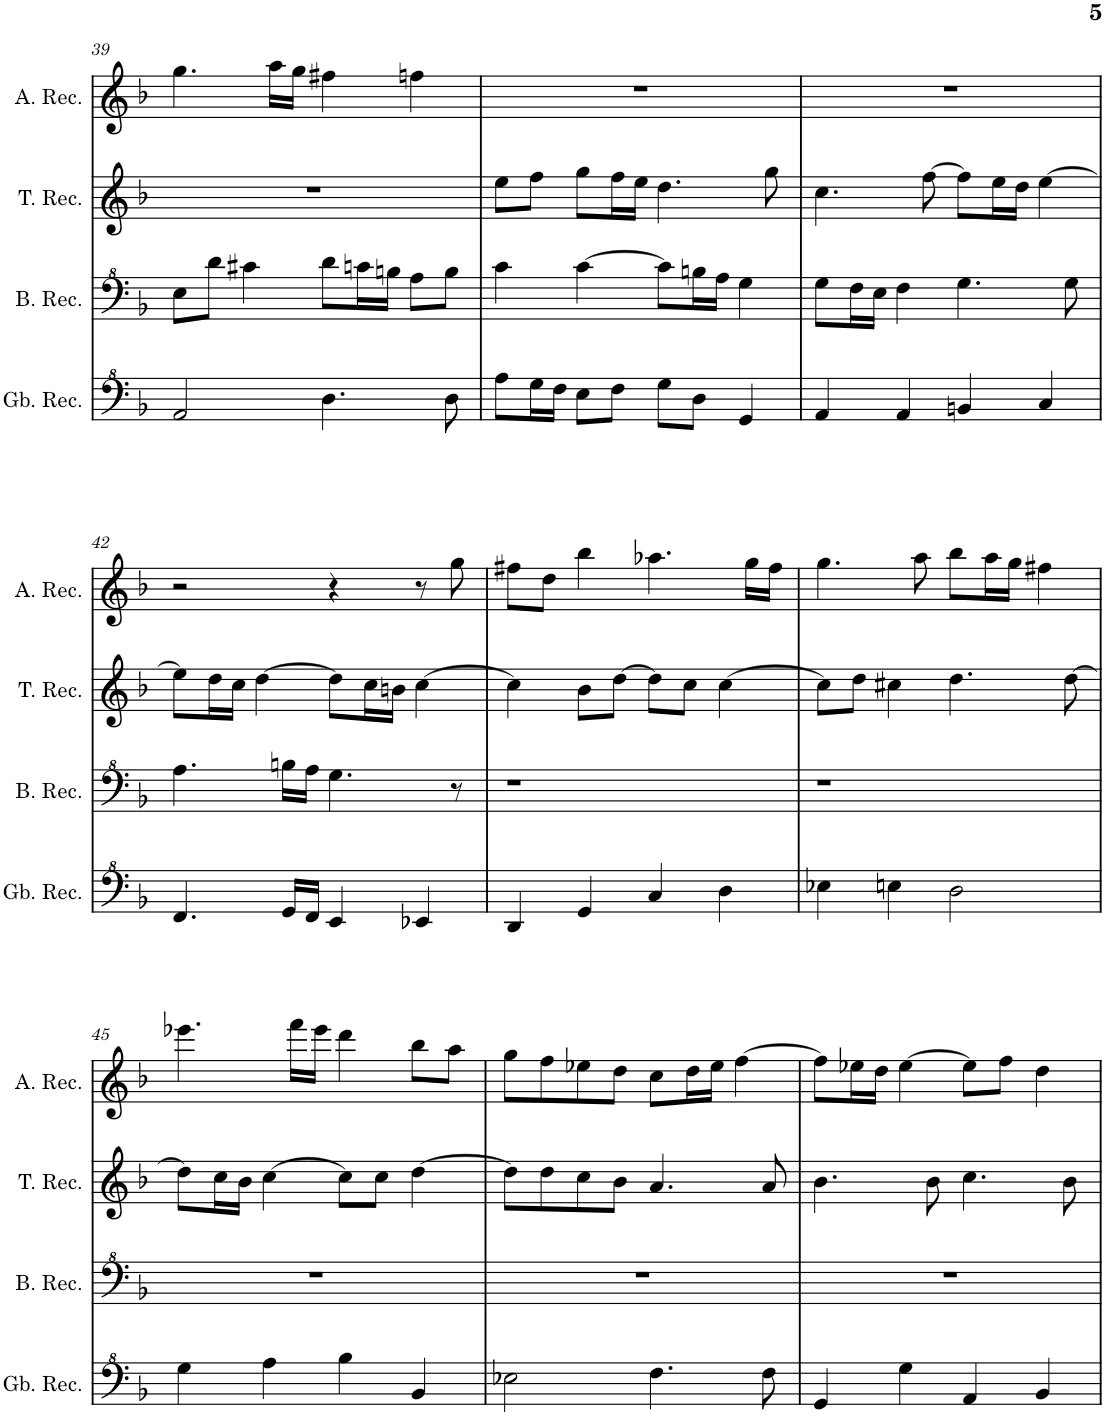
**kern	**kern	**kern	**kern
*part4	*part3	*part2	*part1
*staff4	*staff3	*staff2	*staff1
*I"Greatbass	*I"Bass	*I"Tenor	*I"Alto
!!LO:PB:g=z
*clefF^4	*clefF^4	*clefG2	*clefG2
*k[b-]	*k[b-]	*k[b-]	*k[b-]
*M4/4	*M4/4	*M4/4	*M4/4
=39	=39	=39	=39
2A/	8e\L	1r	4.gg\
.	8dd\J	.	.
.	4cc#X\	.	.
.	.	.	16aa\LL
.	.	.	16gg\JJ
4.d\	8dd\L	.	4ff#X\
.	16ccn\L	.	.
.	16bn\JJ	.	.
.	8a\L	.	4ffn\
8d\	8b\J	.	.
=40	=40	=40	=40
8a\L	4cc\	8ee\L	1r
16g\L	.	8ff\J	.
16f\JJ	.	.	.
8e\L	[4cc\	8gg\L	.
8f\J	.	16ff\L	.
.	.	16ee\JJ	.
8g\L	8cc\L]	4.dd\	.
8d\J	16bn\L	.	.
.	16a\JJ	.	.
4G/	4g\	.	.
.	.	8gg\	.
=41	=41	=41	=41
4A/	8g\L	4.cc\	1r
.	16f\L	.	.
.	16e\JJ	.	.
4A/	4f\	.	.
.	.	[8ff\	.
4Bn/	4.g\	8ff\L]	.
.	.	16ee\L	.
.	.	16dd\JJ	.
4c/	.	[4ee\	.
.	8g\	.	.
!!LO:LB:g=z
=42	=42	=42	=42
4.F/	4.a\	8ee\L]	2r
.	.	16dd\L	.
.	.	16cc\JJ	.
.	.	[4dd\	.
16G/LL	16bn\LL	.	.
16F/JJ	16a\JJ	.	.
4E/	4.g\	8dd\L]	4r
.	.	16cc\L	.
.	.	16bn\JJ	.
4E-X/	.	[4cc\	8r
.	8r	.	8gg\
=43	=43	=43	=43
4D/	1r	4cc\]	8ff#X\L
.	.	.	8dd\J
4G/	.	8b-\L	4bb-\
.	.	[8dd\J	.
4c/	.	8dd\L]	4.aa-X\
.	.	8cc\J	.
4d\	.	[4cc\	.
.	.	.	16gg\LL
.	.	.	16ff#\JJ
=44	=44	=44	=44
4e-X\	1r	8cc\L]	4.gg\
.	.	8dd\J	.
4en\	.	4cc#X\	.
.	.	.	8aa\
2d\	.	4.dd\	8bb-\L
.	.	.	16aa\L
.	.	.	16gg\JJ
.	.	.	4ff#X\
.	.	[8dd\	.
!!LO:LB:g=z
=45	=45	=45	=45
4g\	1r	8dd\L]	4.eee-X\
.	.	16cc\L	.
.	.	16b-\JJ	.
4a\	.	[4cc\	.
.	.	.	16fff\LL
.	.	.	16eee-\JJ
4b-\	.	8cc\L]	4ddd\
.	.	8cc\J	.
4B-/	.	[4dd\	8bb-\L
.	.	.	8aa\J
=46	=46	=46	=46
2e-X\	1r	8dd\L]	8gg\L
.	.	8dd\	8ff\
.	.	8cc\	8ee-X\
.	.	8b-\J	8dd\J
4.f\	.	4.a/	8cc\L
.	.	.	16dd\L
.	.	.	16ee-\JJ
.	.	.	[4ff\
8f\	.	8a/	.
=47	=47	=47	=47
4G/	1r	4.b-\	8ff\L]
.	.	.	16ee-X\L
.	.	.	16dd\JJ
4g\	.	.	[4ee-\
.	.	8b-\	.
4A/	.	4.cc\	8ee-\L]
.	.	.	8ff\J
4B-/	.	.	4dd\
.	.	8b-\	.
=	=	=	=
*-	*-	*-	*-
